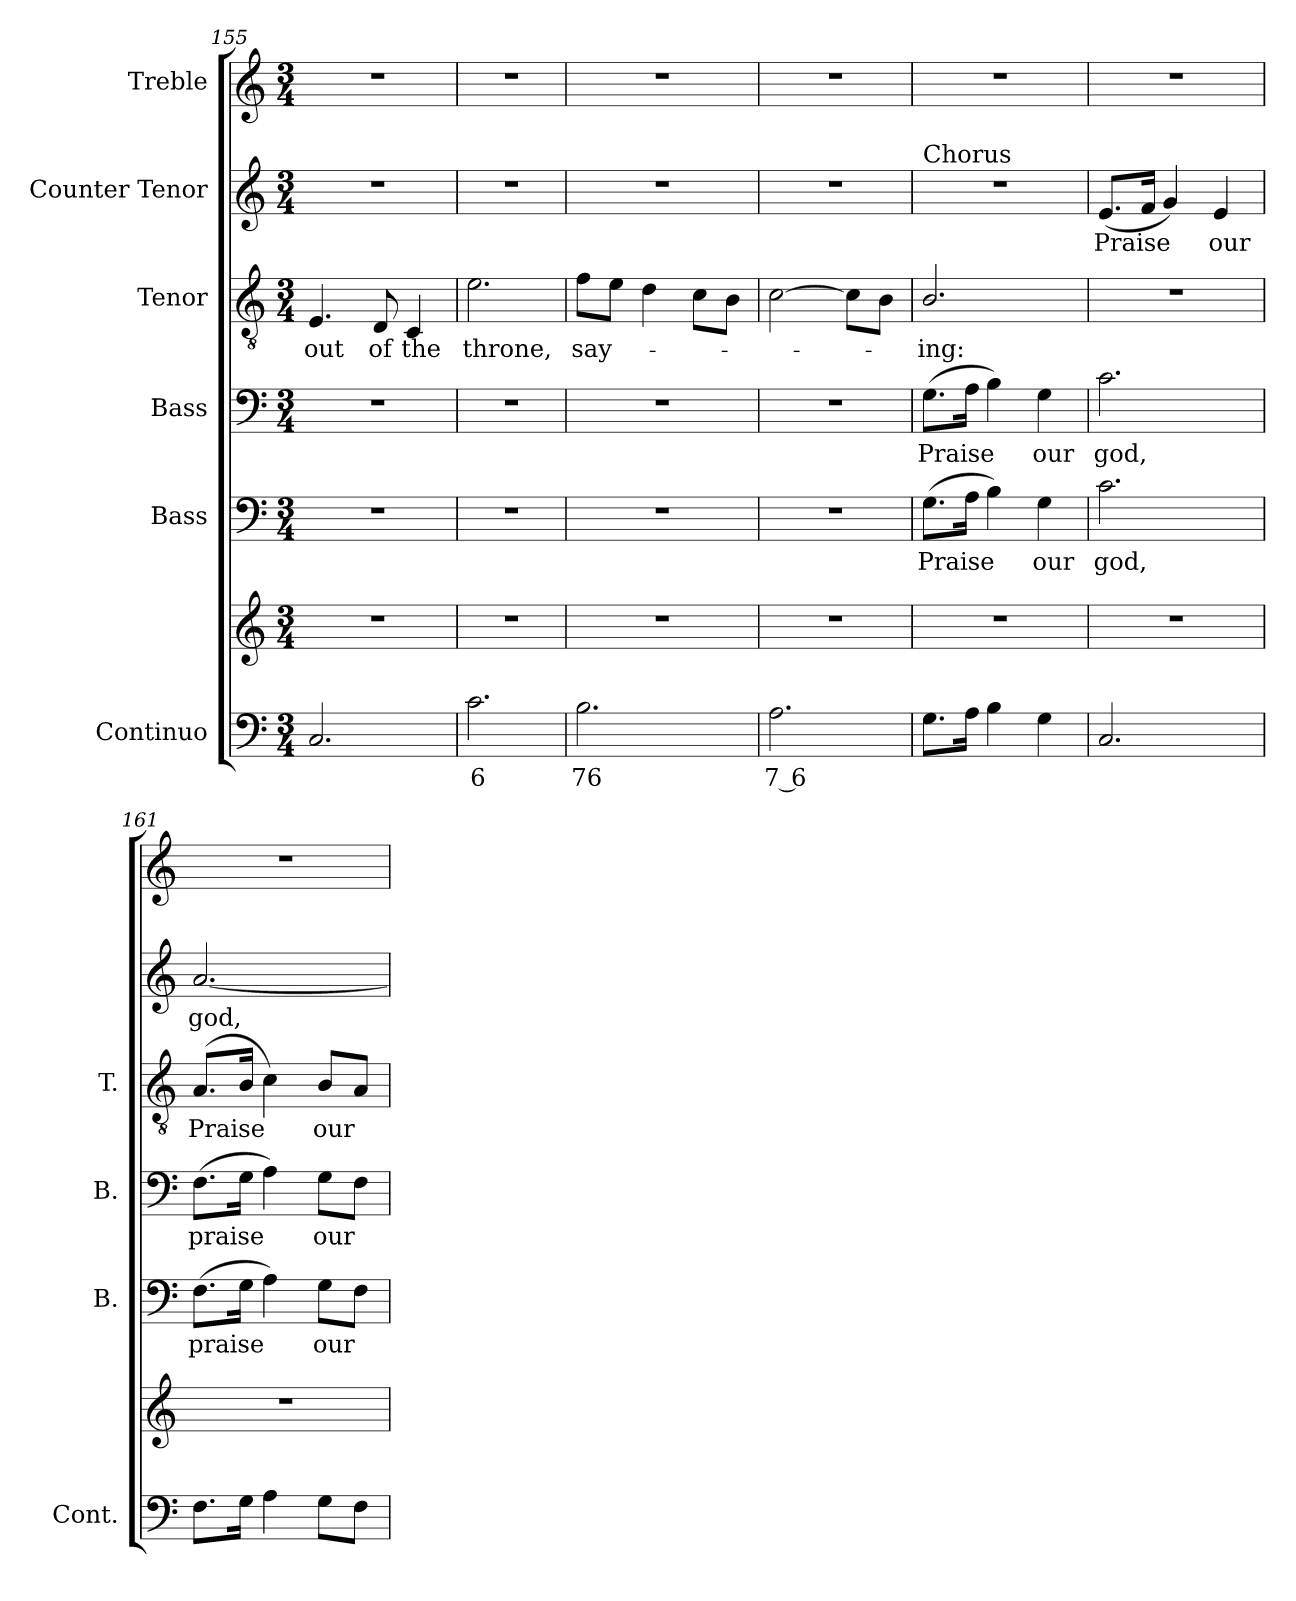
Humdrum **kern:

**kern	**text	**kern	**kern	**text	**kern	**text	**kern	**text	**kern	**text	**kern
*part6	*part6	*part6	*part5	*part5	*part4	*part4	*part3	*part3	*part2	*part2	*part1
*staff7	*staff7	*staff6	*staff5	*staff5	*staff4	*staff4	*staff3	*staff3	*staff2	*staff2	*staff1
*I"Continuo	*	*	*I"Bass	*	*I"Bass	*	*I"Tenor	*	*I"Counter Tenor	*	*I"Treble
*I'Cont.	*	*	*I'B.	*	*I'B.	*	*I'T.	*	*	*	*
*clefF4	*	*clefG2	*clefF4	*	*clefF4	*	*clefGv2	*	*clefG2	*	*clefG2
*	*	*	*	*	*	*	*ITrd7c12	*	*	*	*
*k[]	*	*k[]	*k[]	*	*k[]	*	*k[]	*	*k[]	*	*k[]
*C:	*	*C:	*C:	*	*C:	*	*C:	*	*C:	*	*C:
*M3/4	*	*M3/4	*M3/4	*	*M3/4	*	*M3/4	*	*M3/4	*	*M3/4
=155	=155	=155	=155	=155	=155	=155	=155	=155	=155	=155	=155
!	!	!LO:N:vis=1	!LO:N:vis=1	!	!LO:N:vis=1	!	!	!	!	!	!
!	!	!	!	!	!	!	!	!LO:LY:b:color=#000000	!LO:N:vis=1	!	!LO:N:vis=1
2.Ci/	.	2.r	2.r	.	2.r	.	4.EEi/	out	2.r	.	2.r
!	!	!	!	!	!	!	!	!LO:LY:b:color=#000000	!	!	!
.	.	.	.	.	.	.	8DDi/	of	.	.	.
!	!	!	!	!	!	!	!	!LO:LY:b:color=#000000	!	!	!
.	.	.	.	.	.	.	4CCi/	the	.	.	.
=156	=156	=156	=156	=156	=156	=156	=156	=156	=156	=156	=156
!	!LO:LY:b:color=#000000	!LO:N:vis=1	!LO:N:vis=1	!	!LO:N:vis=1	!	!	!	!	!	!
!	!	!	!	!	!	!	!	!LO:LY:b:color=#000000	!LO:N:vis=1	!	!LO:N:vis=1
2.ci\	6	2.r	2.r	.	2.r	.	2.Ei\	throne,	2.r	.	2.r
=157	=157	=157	=157	=157	=157	=157	=157	=157	=157	=157	=157
!	!LO:LY:b:color=#000000	!LO:N:vis=1	!LO:N:vis=1	!	!LO:N:vis=1	!	!	!	!	!	!
!	!	!	!	!	!	!	!	!LO:LY:b:color=#000000	!LO:N:vis=1	!	!LO:N:vis=1
2.Bi\	76	2.r	2.r	.	2.r	.	8Fi\L	say-	2.r	.	2.r
.	.	.	.	.	.	.	8Ei\J	.	.	.	.
.	.	.	.	.	.	.	4Di\	.	.	.	.
.	.	.	.	.	.	.	8Ci\L	.	.	.	.
.	.	.	.	.	.	.	8BBi\J	.	.	.	.
!!LO:PB:g=z
=158	=158	=158	=158	=158	=158	=158	=158	=158	=158	=158	=158
!	!LO:LY:b:color=#000000	!LO:N:vis=1	!LO:N:vis=1	!	!LO:N:vis=1	!	!	!	!LO:N:vis=1	!	!LO:N:vis=1
2.Ai\	7 6	2.r	2.r	.	2.r	.	[2Ci\	.	2.r	.	2.r
.	.	.	.	.	.	.	8Ci\L]	.	.	.	.
.	.	.	.	.	.	.	8BBi\J	.	.	.	.
=159	=159	=159	=159	=159	=159	=159	=159	=159	=159	=159	=159
!	!	!LO:N:vis=1	!	!	!	!	!	!	!	!	!
!	!	!	!	!LO:LY:b:color=#000000	!	!	!	!	!	!	!
!	!	!	!	!	!	!LO:LY:b:color=#000000	!	!	!	!	!
!	!	!	!	!	!	!	!	!	!LO:TX:a:t=Chorus	!	!
!	!	!	!	!	!	!	!	!LO:LY:b:color=#000000	!LO:N:vis=1	!	!LO:N:vis=1
8.Gi\L	.	2.r	(8.Gi\L	Praise	(8.Gi\L	Praise	2.BBi/	-ing:	2.r	.	2.r
16Ai\Jk	.	.	16Ai\Jk	.	16Ai\Jk	.	.	.	.	.	.
4Bi\	.	.	4Bi\)	.	4Bi\)	.	.	.	.	.	.
!	!	!	!	!LO:LY:b:color=#000000	!	!	!	!	!	!	!
!	!	!	!	!	!	!LO:LY:b:color=#000000	!	!	!	!	!
4Gi\	.	.	4Gi\	our	4Gi\	our	.	.	.	.	.
=160	=160	=160	=160	=160	=160	=160	=160	=160	=160	=160	=160
!	!	!LO:N:vis=1	!	!	!	!	!	!	!	!	!
!	!	!	!	!LO:LY:b:color=#000000	!	!	!	!	!	!	!
!	!	!	!	!	!	!LO:LY:b:color=#000000	!LO:N:vis=1	!	!	!	!
!	!	!	!	!	!	!	!	!	!	!LO:LY:b:color=#000000	!LO:N:vis=1
2.Ci/	.	2.r	2.ci\	god,	2.ci\	god,	2.r	.	(8.ei/L	Praise	2.r
.	.	.	.	.	.	.	.	.	16fi/Jk	.	.
.	.	.	.	.	.	.	.	.	4gi/)	.	.
!	!	!	!	!	!	!	!	!	!	!LO:LY:b:color=#000000	!
.	.	.	.	.	.	.	.	.	4ei/	our	.
=161	=161	=161	=161	=161	=161	=161	=161	=161	=161	=161	=161
!	!	!LO:N:vis=1	!	!	!	!	!	!	!	!	!
!	!	!	!	!LO:LY:b:color=#000000	!	!	!	!	!	!	!
!	!	!	!	!	!	!LO:LY:b:color=#000000	!	!	!	!	!
!	!	!	!	!	!	!	!	!LO:LY:b:color=#000000	!	!	!
!	!	!	!	!	!	!	!	!	!	!LO:LY:b:color=#000000	!LO:N:vis=1
8.Fi\L	.	2.r	(8.Fi\L	praise	(8.Fi\L	praise	(8.AAi/L	Praise	[2.ai/	god,	2.r
16Gi\Jk	.	.	16Gi\Jk	.	16Gi\Jk	.	16BBi/Jk	.	.	.	.
4Ai\	.	.	4Ai\)	.	4Ai\)	.	4Ci\)	.	.	.	.
!	!	!	!	!LO:LY:b:color=#000000	!	!	!	!	!	!	!
!	!	!	!	!	!	!LO:LY:b:color=#000000	!	!	!	!	!
!	!	!	!	!	!	!	!	!LO:LY:b:color=#000000	!	!	!
8Gi\L	.	.	8Gi\L	our	8Gi\L	our	8BBi/L	our	.	.	.
8Fi\J	.	.	8Fi\J	.	8Fi\J	.	8AAi/J	.	.	.	.
=	=	=	=	=	=	=	=	=	=	=	=
*-	*-	*-	*-	*-	*-	*-	*-	*-	*-	*-	*-
